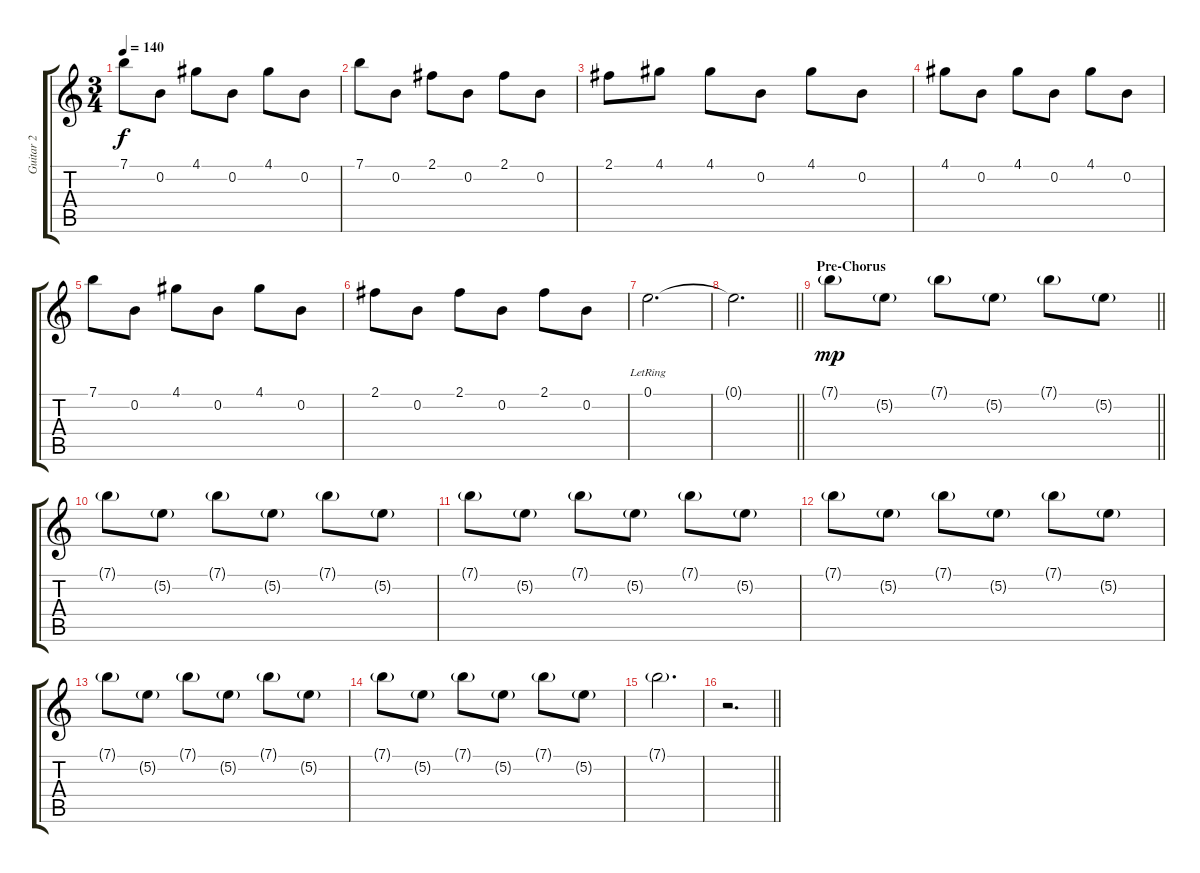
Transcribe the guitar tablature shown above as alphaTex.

\track ("Guitar 2" "Guitar 2") {instrument overdrivenguitar}
\staff {score tabs}
\tuning (E4 B3 G3 D3 A2 E2) {hide}
\ts (3 4)
\tempo 140
\clef g2
\ks c
7.1.8{dy f} 0.2.8 4.1.8 0.2.8 4.1.8 0.2.8 |
7.1.8 0.2.8 2.1.8 0.2.8 2.1.8 0.2.8 |
2.1.8 4.1.8 4.1.8 0.2.8 4.1.8 0.2.8 |
4.1.8 0.2.8 4.1.8 0.2.8 4.1.8 0.2.8 |
7.1.8 0.2.8 4.1.8 0.2.8 4.1.8 0.2.8 |
2.1.8 0.2.8 2.1.8 0.2.8 2.1.8 0.2.8 |
0.1{lr}.2{d} |
\barLineRight lightlight
0.1{t}.2{d} |
\section ("" "Pre-Chorus")
\barLineRight lightlight
7.1{g}.8{dy mp} 5.2{g}.8 7.1{g}.8 5.2{g}.8 7.1{g}.8 5.2{g}.8 |
7.1{g}.8 5.2{g}.8 7.1{g}.8 5.2{g}.8 7.1{g}.8 5.2{g}.8 |
7.1{g}.8 5.2{g}.8 7.1{g}.8 5.2{g}.8 7.1{g}.8 5.2{g}.8 |
7.1{g}.8 5.2{g}.8 7.1{g}.8 5.2{g}.8 7.1{g}.8 5.2{g}.8 |
7.1{g}.8 5.2{g}.8 7.1{g}.8 5.2{g}.8 7.1{g}.8 5.2{g}.8 |
7.1{g}.8 5.2{g}.8 7.1{g}.8 5.2{g}.8 7.1{g}.8 5.2{g}.8 |
7.1{g}.2{d} |
\barLineRight lightlight
r.2{d}
